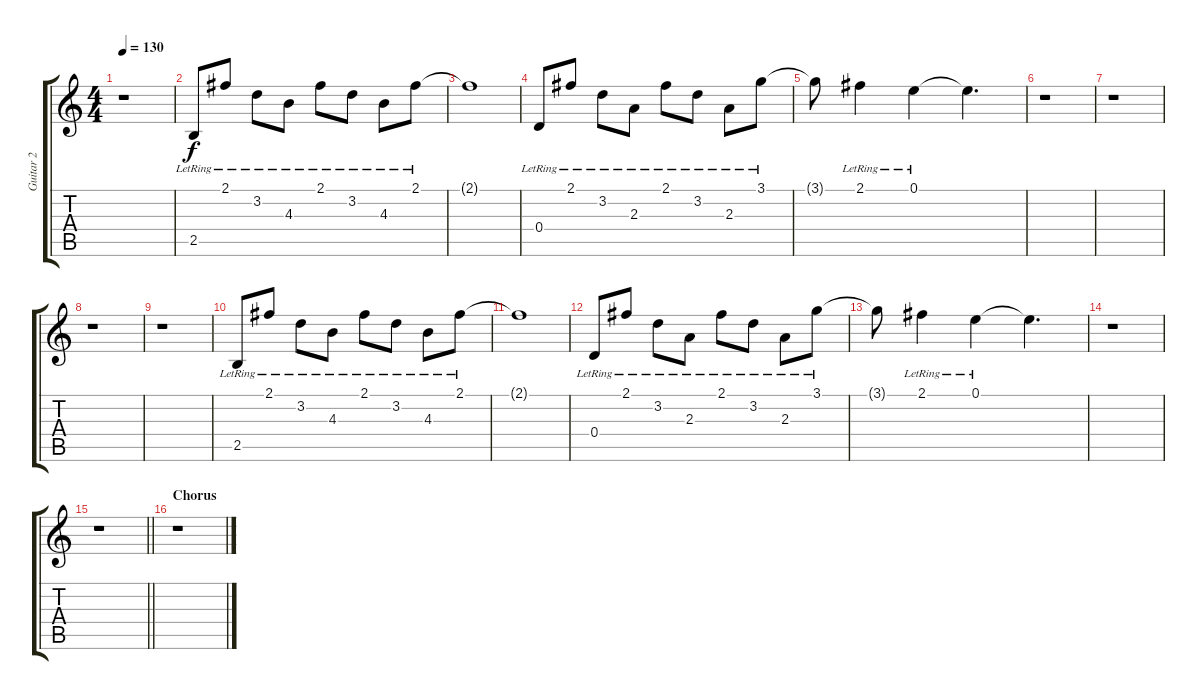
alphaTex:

\track ("Guitar 2" "Guitar 2") {instrument acousticguitarsteel}
\staff {score tabs}
\tuning (E4 B3 G3 D3 A2 E2) {hide}
\ts (4 4)
\tempo 130
\clef g2
\ks c
r.1{dy f} |
2.5{lr}.8 2.1{lr}.8 3.2{lr}.8 4.3{lr}.8 2.1{lr}.8 3.2{lr}.8 4.3{lr}.8 2.1{lr}.8 |
2.1{t}.1 |
0.4{lr}.8 2.1{lr}.8 3.2{lr}.8 2.3{lr}.8 2.1{lr}.8 3.2{lr}.8 2.3{lr}.8 3.1{lr}.8 |
3.1{t}.8 2.1{lr}.4 0.1{lr}.4 0.1{t}.4{d} |
r.1 |
r.1 |
r.1 |
r.1 |
2.5{lr}.8 2.1{lr}.8 3.2{lr}.8 4.3{lr}.8 2.1{lr}.8 3.2{lr}.8 4.3{lr}.8 2.1{lr}.8 |
2.1{t}.1 |
0.4{lr}.8 2.1{lr}.8 3.2{lr}.8 2.3{lr}.8 2.1{lr}.8 3.2{lr}.8 2.3{lr}.8 3.1{lr}.8 |
3.1{t}.8 2.1{lr}.4 0.1{lr}.4 0.1{t}.4{d} |
r.1 |
\barLineRight lightlight
r.1 |
\section ("" "Chorus")
r.1
